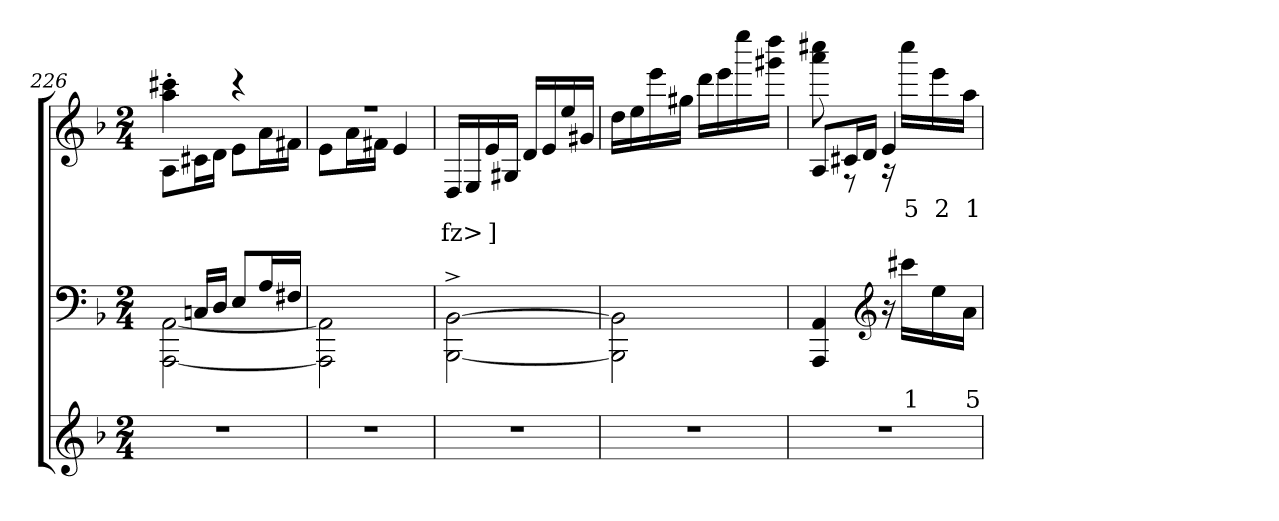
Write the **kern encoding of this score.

**kern	**kern	**text	**kern	**text	**text
*part3	*part2	*part2	*part1	*part1	*part1
*staff3	*staff2	*staff2	*staff1	*staff1	*staff1
*clefG2	*clefF4	*	*clefG2	*	*
*k[b-]	*k[b-]	*	*k[b-]	*	*
*M2/4	*M2/4	*	*M2/4	*	*
=226	=226	=226	=226	=226	=226
*	*^	*	*^	*	*
2r	8ryy	[2AA [2AAA	.	4ccc#X\'> 4aa\'>	8AL	.	.
.	16CnLL	.	.	.	16c#L	.	.
.	16DJJ	.	.	.	16dJJ	.	.
.	8EL	.	.	4r	8eL	.	.
.	16AL	.	.	.	16aL	.	.
.	16F#XJJ	.	.	.	16f#XJJ	.	.
*	*v	*v	*	*	*	*	*
=227	=227	=227	=227	=227	=227	=227
2r	2AA\] 2AAA]	.	2r	8eL	.	.
.	.	.	.	16aL	.	.
.	.	.	.	16f#XJJ	.	.
.	.	.	.	4e/	.	.
*	*	*	*v	*v	*	*
=228	=228	=228	=228	=228	=228
2r	[2BB-\^> [2BBB-\^>	.	16DLL	.	fz>
.	.	.	16E	.	.
.	.	.	16e	.	]
.	.	.	16G#XJJ	.	.
.	.	.	16dLL	.	.
.	.	.	16e	.	.
.	.	.	16ee	.	.
.	.	.	16g#JJ	.	.
=229	=229	=229	=229	=229	=229
2r	2BB-\] 2BBB-\]	.	16ddLL	.	.
.	.	.	16ee	.	.
.	.	.	16eee	.	.
.	.	.	16gg#XJJ	.	.
.	.	.	16dddLL	.	.
.	.	.	16eee	.	.
.	.	.	16eeee	.	.
.	.	.	16dddd 16ggg#JJ	.	.
=230	=230	=230	=230	=230	=230
*	*	*	*^	*	*
2r	4AA 4AAA	.	8AL	8cccc# 8aaa	.	.
.	.	.	16c#XL	8r	.	.
.	.	.	16dJJ	.	.	.
*	*clefG2	*	*	*	*	*
.	16r	.	4e	16r	.	.
.	16ccc#XLL	1	.	16cccc#LL	5	.
.	16ee	.	.	16eee	2	.
.	16aJJ	5	.	16aaJJ	1	.
*	*	*	*v	*v	*	*
=	=	=	=	=	=
*-	*-	*-	*-	*-	*-
